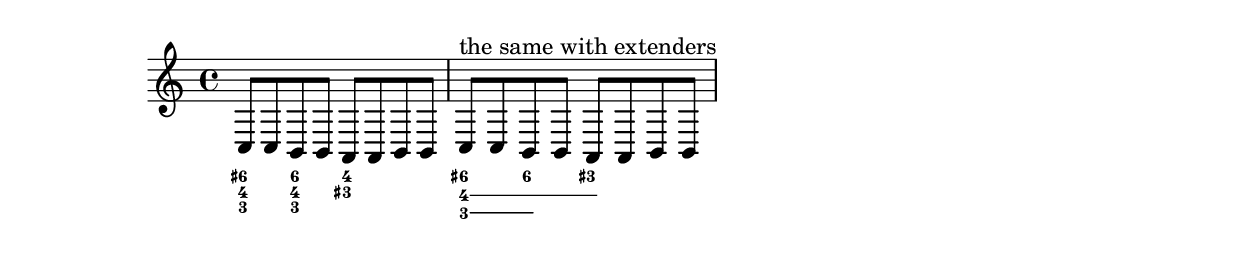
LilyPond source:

\header {

  texidoc = "Figured bass extender lines run between repeated bass
figures. They are switched on with @code{useBassFigureExtenders}"

}

\version "2.12.0"
\paper {
  ragged-right = ##t
}

<<
  \relative \new Voice {
    c8 c  b b  a a  b b  
    c^"the same with extenders" c  b b  a a  b b  
  
  }
 \figures {
    <6+ 4 3>4 <6 4 3> <4 3+> r4
    \set useBassFigureExtenders = ##t
    <6+ 4 3> <6 4 3> <4 3+> r4
  } 
>>
